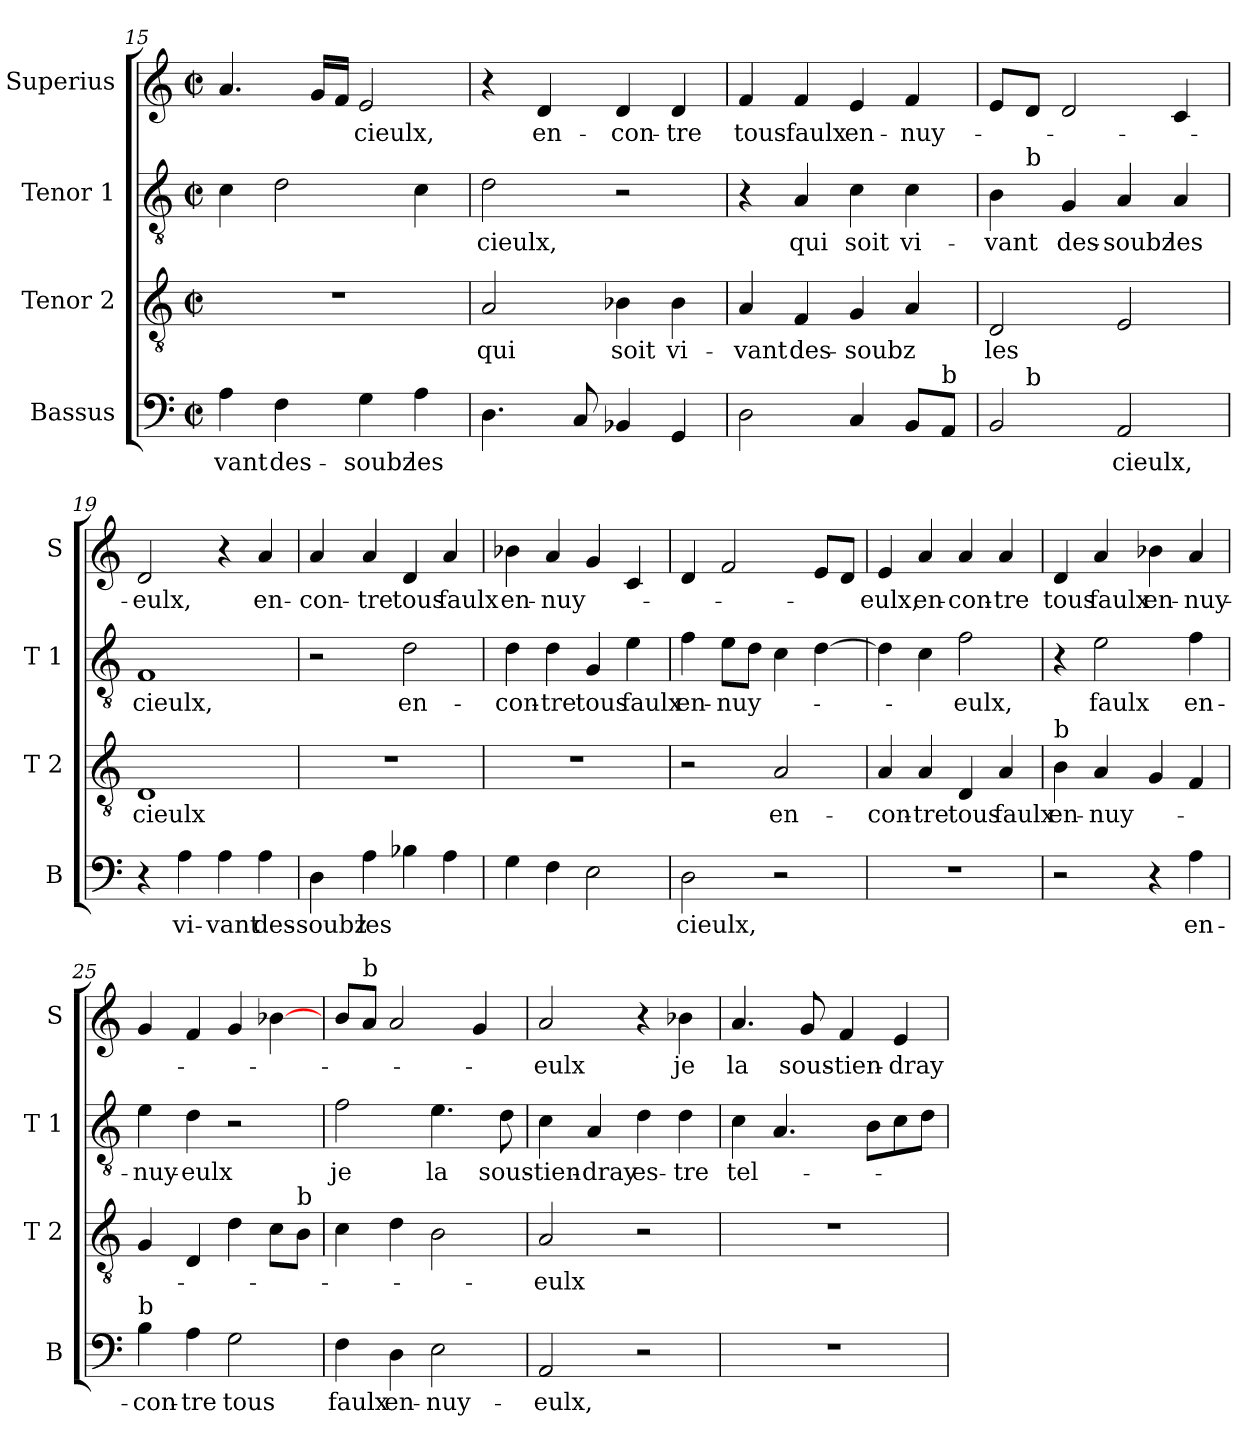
**kern	**text	**kern	**text	**kern	**text	**kern	**text
*part4	*part4	*part3	*part3	*part2	*part2	*part1	*part1
*staff4	*staff4	*staff3	*staff3	*staff2	*staff2	*staff1	*staff1
*I"Bassus	*	*I"Tenor 2	*	*I"Tenor 1	*	*I"Superius	*
*I'B	*	*I'T 2	*	*I'T 1	*	*I'S	*
*clefF4	*	*clefGv2	*	*clefGv2	*	*clefG2	*
*k[]	*	*k[]	*	*k[]	*	*k[]	*
*C:	*	*C:	*	*C:	*	*C:	*
*M2/2	*	*M2/2	*	*M2/2	*	*M2/2	*
*met(c|)	*	*met(c|)	*	*met(c|)	*	*met(c|)	*
=15	=15	=15	=15	=15	=15	=15	=15
4A\	-vant	1r	.	4c\	.	4.a/	.
4F\	des-	.	.	2d\	.	.	.
.	.	.	.	.	.	16g/LL	.
.	.	.	.	.	.	16f/JJ	.
4G\	-soubz	.	.	.	.	2e/	cieulx,
4A\	les	.	.	4c\	.	.	.
!!LO:PB:g=z
=16	=16	=16	=16	=16	=16	=16	=16
4.D\	.	2A/	qui	2d\	cieulx,	4r	.
.	.	.	.	.	.	4d/	en-
8C/	.	.	.	.	.	.	.
4BB-X/	.	4B-X\	soit	2r	.	4d/	-con-
4GG/	.	4B-\	vi-	.	.	4d/	-tre
=17	=17	=17	=17	=17	=17	=17	=17
2D\	.	4A/	-vant	4r	.	4f/	tous
.	.	4F/	des-	4A/	qui	4f/	faulx
4C/	.	4G/	-soubz	4c\	soit	4e/	en-
8BB/L	.	4A/	.	4c\	vi-	4f/	-nuy-
!LO:TX:a:t=b	!	!	!	!	!	!	!
8AA/J	.	.	.	.	.	.	.
=18	=18	=18	=18	=18	=18	=18	=18
*^	*	*	*	*^	*	*	*
2BB/	8ryy	.	2D/	les	4B\	8ryy	-vant	8e/L	.
!	!	!	!	!	!	!LO:TX:a:t=b	!	!	!
!	!LO:TX:a:t=b	!	!	!	!	!	!	!	!
.	2..ryy	.	.	.	.	2..ryy	.	8d/J	.
.	.	.	.	.	4G/	.	des-	2d/	.
2AA/	.	cieulx,	2E/	.	4A/	.	-soubz	.	.
.	.	.	.	.	4A/	.	les	4c/	.
*v	*v	*	*	*	*v	*v	*	*	*
=19	=19	=19	=19	=19	=19	=19	=19
4r	.	1D	cieulx	1F	cieulx,	2d/	-eulx,
4A\	vi-	.	.	.	.	.	.
4A\	-vant	.	.	.	.	4r	.
4A\	des-	.	.	.	.	4a/	en-
=20	=20	=20	=20	=20	=20	=20	=20
4D\	-soubz	1r	.	2r	.	4a/	-con-
4A\	les	.	.	.	.	4a/	-tre
4B-X\	.	.	.	2d\	en-	4d/	tous
4A\	.	.	.	.	.	4a/	faulx
=21	=21	=21	=21	=21	=21	=21	=21
4G\	.	1r	.	4d\	-con-	4b-X\	en-
4F\	.	.	.	4d\	-tre	4a/	-nuy-
2E\	.	.	.	4G/	tous	4g/	.
.	.	.	.	4e\	faulx	4c/	.
!!LO:LB:g=z
=22	=22	=22	=22	=22	=22	=22	=22
2D\	cieulx,	2r	.	4f\	en-	4d/	.
.	.	.	.	8e\L	-nuy-	2f/	.
.	.	.	.	8d\J	.	.	.
2r	.	2A/	en-	4c\	.	.	.
.	.	.	.	[4d\	.	8e/L	.
.	.	.	.	.	.	8d/J	.
=23	=23	=23	=23	=23	=23	=23	=23
1r	.	4A/	-con-	4d\]	.	4e/	-eulx,
.	.	4A/	-tre	4c\	.	4a/	en-
.	.	4D/	tous	2f\	-eulx,	4a/	-con-
.	.	4A/	faulx	.	.	4a/	-tre
=24	=24	=24	=24	=24	=24	=24	=24
!	!	!LO:TX:a:t=b	!	!	!	!	!
2r	.	4B\	en-	4r	.	4d/	tous
.	.	4A/	-nuy-	2e\	faulx	4a/	faulx
4r	.	4G/	.	.	.	4b-X\	en-
4A\	en-	4F/	.	4f\	en-	4a/	-nuy-
=25	=25	=25	=25	=25	=25	=25	=25
!LO:TX:a:t=b	!	!	!	!	!	!	!
4B\	-con-	4G/	.	4e\	-nuy-	4g/	.
4A\	-tre	4D/	.	4d\	-eulx	4f/	.
2G\	tous	4d\	.	2r	.	4g/	.
.	.	8c\L	.	.	.	[4b-X\	.
!	!	!LO:TX:a:t=b	!	!	!	!	!
.	.	8B\J	.	.	.	.	.
=26	=26	=26	=26	=26	=26	=26	=26
4F\	faulx	4c\	.	2f\	je	8b/L	.
!	!	!	!	!	!	!LO:TX:a:t=b	!
.	.	.	.	.	.	8a/J	.
4D\	en-	4d\	.	.	.	2a/	.
2E\	-nuy-	2B\	.	4.e\	la	.	.
.	.	.	.	.	.	4g/	.
.	.	.	.	8d\	sous-	.	.
!!LO:LB:g=z
=27	=27	=27	=27	=27	=27	=27	=27
2AA/	-eulx,	2A/	-eulx	4c\	-tien-	2a/	-eulx
.	.	.	.	4A/	-dray	.	.
2r	.	2r	.	4d\	es-	4r	.
.	.	.	.	4d\	-tre	4b-X\	je
=28	=28	=28	=28	=28	=28	=28	=28
1r	.	1r	.	4c\	tel-	4.a/	la
.	.	.	.	4.A/	.	.	.
.	.	.	.	.	.	8g/	sous-
.	.	.	.	.	.	4f/	-tien-
.	.	.	.	8B\L	.	.	.
.	.	.	.	8c\	.	4e/	-dray-
.	.	.	.	8d\J	.	.	.
=	=	=	=	=	=	=	=
*-	*-	*-	*-	*-	*-	*-	*-
